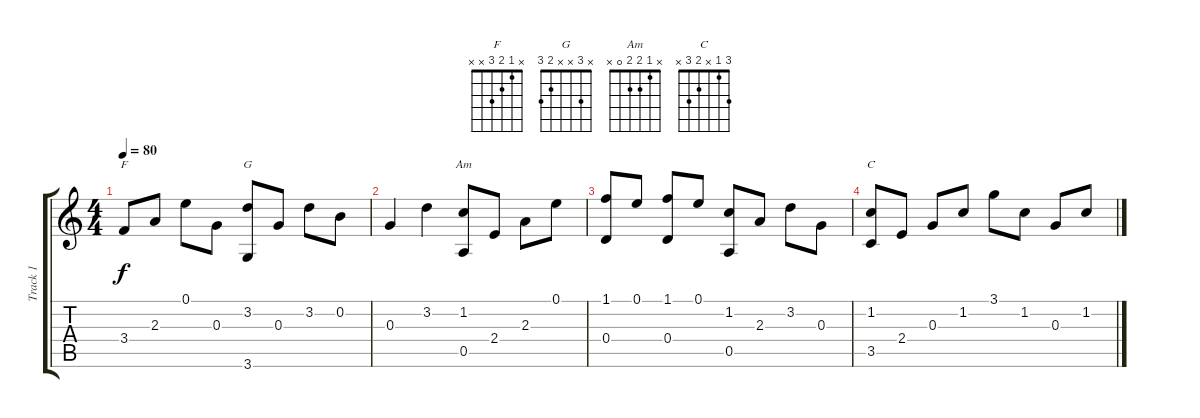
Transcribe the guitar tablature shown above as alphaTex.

\track ("Track 1" "Track 1") {instrument acousticguitarnylon}
\staff {score tabs}
\tuning (E4 B3 G3 D3 A2 E2) {hide}
\chord ("F" x 1 2 3 x x)
\chord ("G" x 3 x x 2 3)
\chord ("Am" x 1 2 2 0 x)
\chord ("C" 3 1 x 2 3 x)
\ts (4 4)
\tempo 80
\clef g2
\ks c
3.4.8{ch "F" dy f} 2.3.8 0.1.8 0.3.8 (3.2 3.6).8{ch "G"} 0.3.8 3.2.8 0.2.8 |
0.3.4 3.2.4 (1.2 0.5).8{ch "Am"} 2.4.8 2.3.8 0.1.8 |
(1.1 0.4).8 0.1.8 (1.1 0.4).8 0.1.8 (1.2 0.5).8 2.3.8 3.2.8 0.3.8 |
(1.2 3.5).8{ch "C"} 2.4.8 0.3.8 1.2.8 3.1.8 1.2.8 0.3.8 1.2.8
